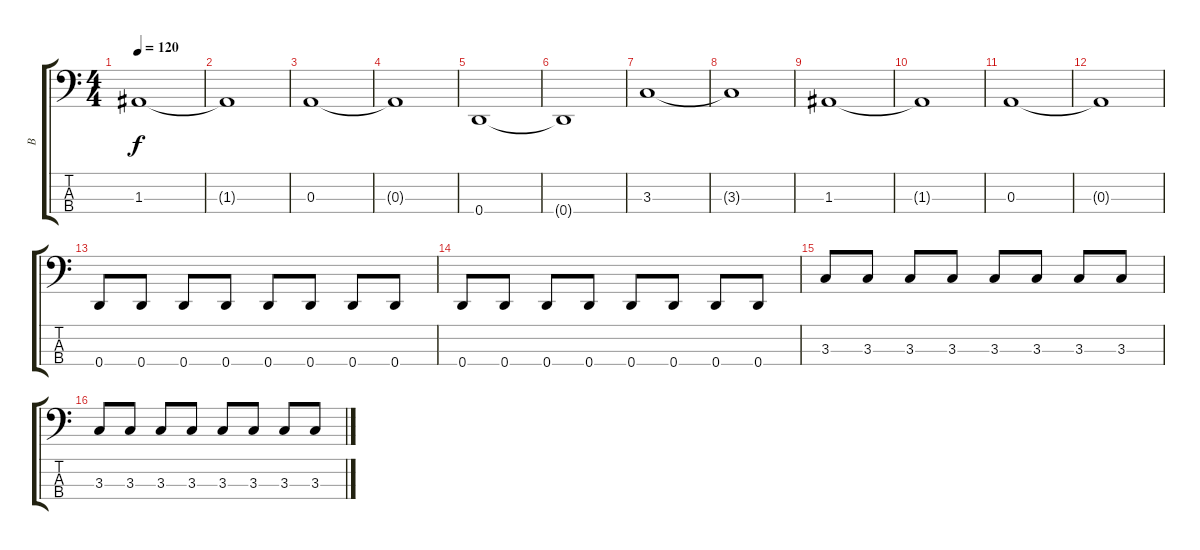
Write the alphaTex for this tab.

\track ("B" "B") {instrument electricbasspick}
\staff {score tabs}
\tuning (G2 D2 A1 D1) {hide}
\ts (4 4)
\tempo 120
\clef f4
\ks c
1.3.1{dy f} |
1.3{t}.1 |
0.3.1 |
0.3{t}.1 |
0.4.1 |
0.4{t}.1 |
3.3.1 |
3.3{t}.1 |
1.3.1 |
1.3{t}.1 |
0.3.1 |
0.3{t}.1 |
0.4.8 0.4.8 0.4.8 0.4.8 0.4.8 0.4.8 0.4.8 0.4.8 |
0.4.8 0.4.8 0.4.8 0.4.8 0.4.8 0.4.8 0.4.8 0.4.8 |
3.3.8 3.3.8 3.3.8 3.3.8 3.3.8 3.3.8 3.3.8 3.3.8 |
3.3.8 3.3.8 3.3.8 3.3.8 3.3.8 3.3.8 3.3.8 3.3.8
